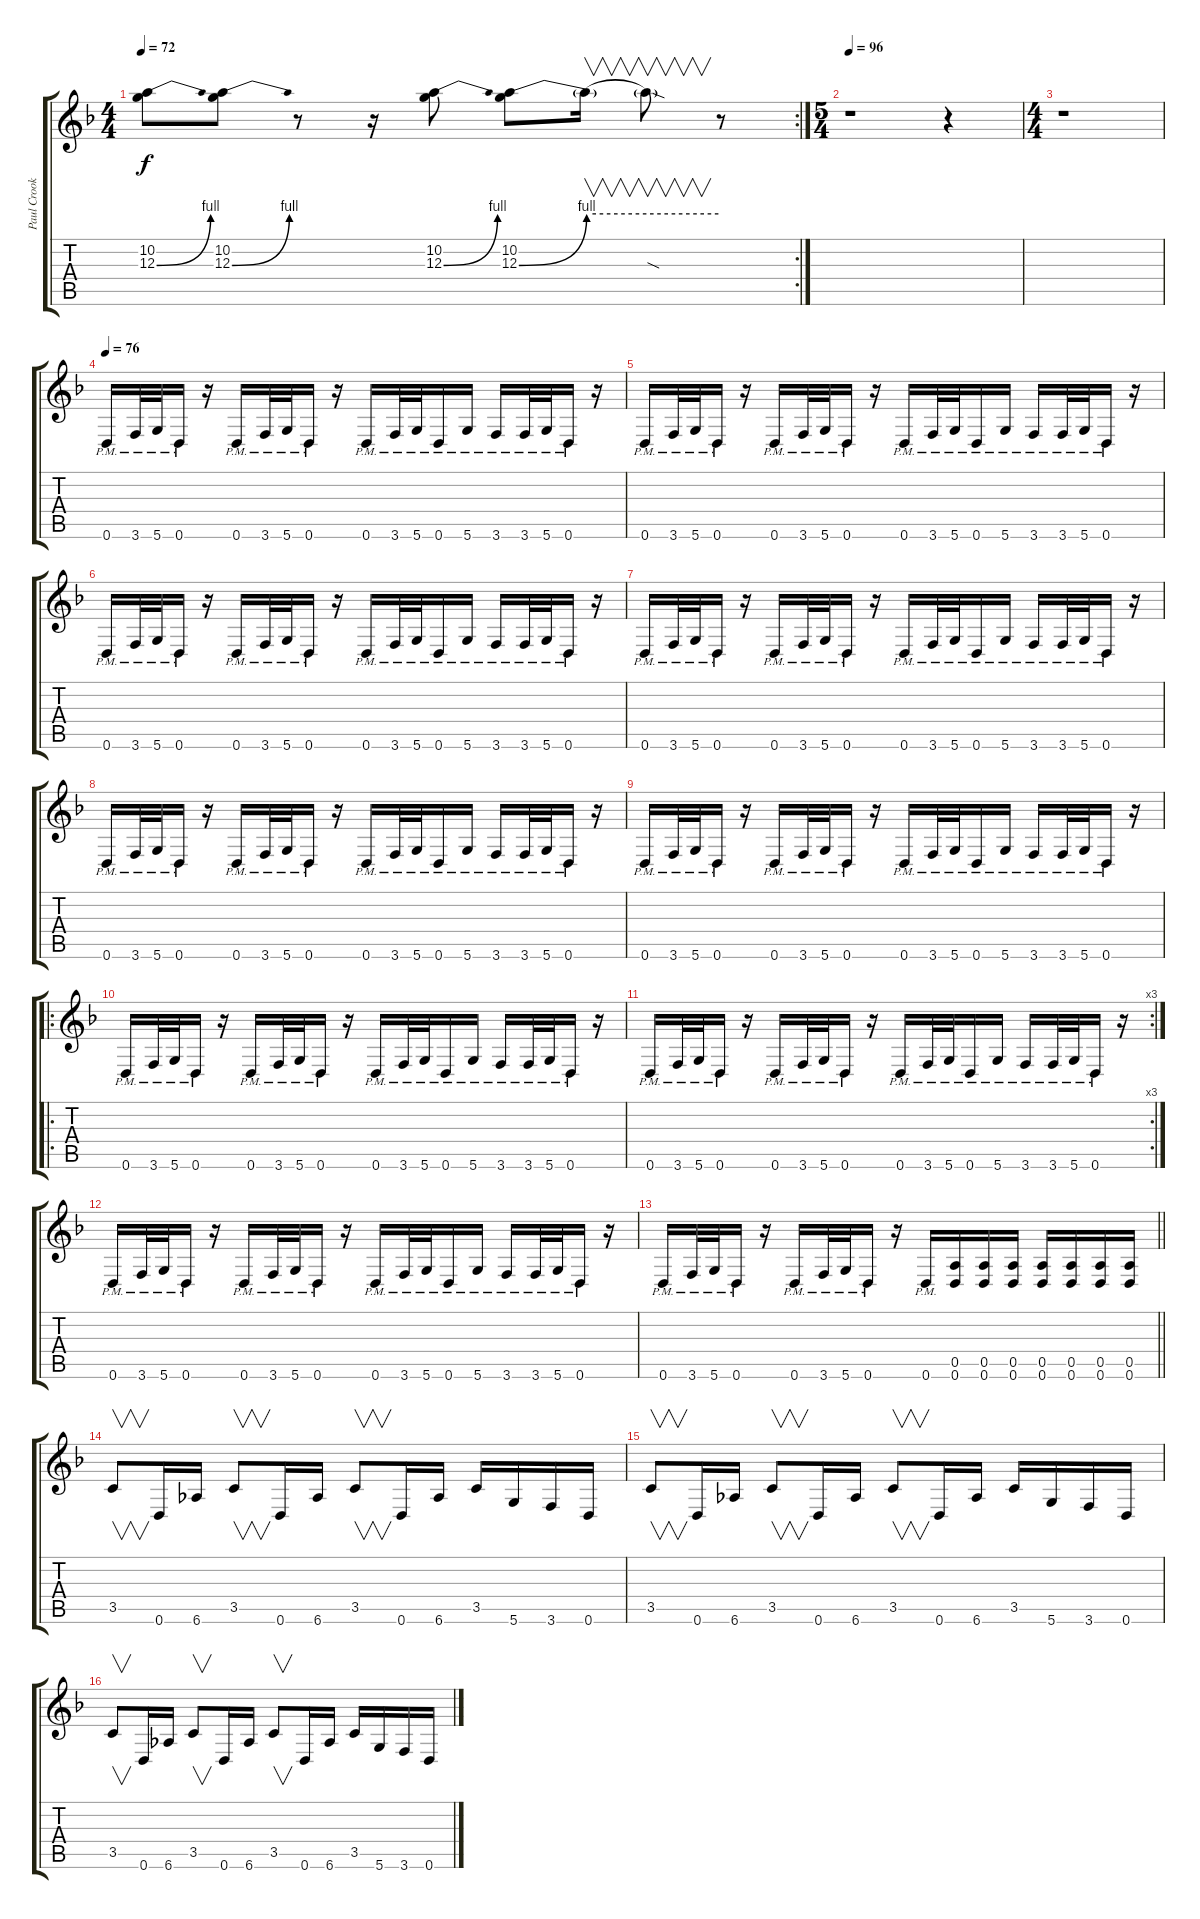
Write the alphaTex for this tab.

\track ("Paul Crook" "Paul Crook") {instrument distortionguitar}
\staff {score tabs}
\tuning (E4 B3 G3 D3 A2 D2) {hide}
\rc 2
\ts (4 4)
\tempo 72
\clef g2
\ks f
(10.2 12.3{be (bend 0 0 60 4)}).8{dy f} (10.2 12.3{be (bend 0 0 60 4)}).8 r.8 r.16 (10.2 12.3{be (bend 0 0 60 4)}).8 (10.2 12.3{be (bend 0 0 60 4)}).8 12.3{be (hold 0 4 60 4) t}.16{v} 12.3{sod t}.8{v} r.8 |
\ts (5 4)
\tempo 96
r.1 r.4 |
\ts (4 4)
r.1 |
\tempo 76
0.6{pm}.16 3.6{pm}.32 5.6{pm}.32 0.6{pm}.16 r.16 0.6{pm}.16 3.6{pm}.32 5.6{pm}.32 0.6{pm}.16 r.16 0.6{pm}.16 3.6{pm}.32 5.6{pm}.32 0.6{pm}.16 5.6{pm}.16 3.6{pm}.16 3.6{pm}.32 5.6{pm}.32 0.6{pm}.16 r.16 |
0.6{pm}.16 3.6{pm}.32 5.6{pm}.32 0.6{pm}.16 r.16 0.6{pm}.16 3.6{pm}.32 5.6{pm}.32 0.6{pm}.16 r.16 0.6{pm}.16 3.6{pm}.32 5.6{pm}.32 0.6{pm}.16 5.6{pm}.16 3.6{pm}.16 3.6{pm}.32 5.6{pm}.32 0.6{pm}.16 r.16 |
0.6{pm}.16 3.6{pm}.32 5.6{pm}.32 0.6{pm}.16 r.16 0.6{pm}.16 3.6{pm}.32 5.6{pm}.32 0.6{pm}.16 r.16 0.6{pm}.16 3.6{pm}.32 5.6{pm}.32 0.6{pm}.16 5.6{pm}.16 3.6{pm}.16 3.6{pm}.32 5.6{pm}.32 0.6{pm}.16 r.16 |
0.6{pm}.16 3.6{pm}.32 5.6{pm}.32 0.6{pm}.16 r.16 0.6{pm}.16 3.6{pm}.32 5.6{pm}.32 0.6{pm}.16 r.16 0.6{pm}.16 3.6{pm}.32 5.6{pm}.32 0.6{pm}.16 5.6{pm}.16 3.6{pm}.16 3.6{pm}.32 5.6{pm}.32 0.6{pm}.16 r.16 |
0.6{pm}.16 3.6{pm}.32 5.6{pm}.32 0.6{pm}.16 r.16 0.6{pm}.16 3.6{pm}.32 5.6{pm}.32 0.6{pm}.16 r.16 0.6{pm}.16 3.6{pm}.32 5.6{pm}.32 0.6{pm}.16 5.6{pm}.16 3.6{pm}.16 3.6{pm}.32 5.6{pm}.32 0.6{pm}.16 r.16 |
0.6{pm}.16 3.6{pm}.32 5.6{pm}.32 0.6{pm}.16 r.16 0.6{pm}.16 3.6{pm}.32 5.6{pm}.32 0.6{pm}.16 r.16 0.6{pm}.16 3.6{pm}.32 5.6{pm}.32 0.6{pm}.16 5.6{pm}.16 3.6{pm}.16 3.6{pm}.32 5.6{pm}.32 0.6{pm}.16 r.16 |
\ro
0.6{pm}.16 3.6{pm}.32 5.6{pm}.32 0.6{pm}.16 r.16 0.6{pm}.16 3.6{pm}.32 5.6{pm}.32 0.6{pm}.16 r.16 0.6{pm}.16 3.6{pm}.32 5.6{pm}.32 0.6{pm}.16 5.6{pm}.16 3.6{pm}.16 3.6{pm}.32 5.6{pm}.32 0.6{pm}.16 r.16 |
\rc 3
0.6{pm}.16 3.6{pm}.32 5.6{pm}.32 0.6{pm}.16 r.16 0.6{pm}.16 3.6{pm}.32 5.6{pm}.32 0.6{pm}.16 r.16 0.6{pm}.16 3.6{pm}.32 5.6{pm}.32 0.6{pm}.16 5.6{pm}.16 3.6{pm}.16 3.6{pm}.32 5.6{pm}.32 0.6{pm}.16 r.16 |
0.6{pm}.16 3.6{pm}.32 5.6{pm}.32 0.6{pm}.16 r.16 0.6{pm}.16 3.6{pm}.32 5.6{pm}.32 0.6{pm}.16 r.16 0.6{pm}.16 3.6{pm}.32 5.6{pm}.32 0.6{pm}.16 5.6{pm}.16 3.6{pm}.16 3.6{pm}.32 5.6{pm}.32 0.6{pm}.16 r.16 |
\barLineRight lightlight
0.6{pm}.16 3.6{pm}.32 5.6{pm}.32 0.6{pm}.16 r.16 0.6{pm}.16 3.6{pm}.32 5.6{pm}.32 0.6{pm}.16 r.16 0.6{pm}.16 (0.5 0.6).16 (0.5 0.6).16 (0.5 0.6).16 (0.5 0.6).16 (0.5 0.6).16 (0.5 0.6).16 (0.5 0.6).16 |
3.5.8{v} 0.6.16 6.6.16 3.5.8{v} 0.6.16 6.6.16 3.5.8{v} 0.6.16 6.6.16 3.5.16 5.6.16 3.6.16 0.6.16 |
3.5.8{v} 0.6.16 6.6.16 3.5.8{v} 0.6.16 6.6.16 3.5.8{v} 0.6.16 6.6.16 3.5.16 5.6.16 3.6.16 0.6.16 |
3.5.8{v} 0.6.16 6.6.16 3.5.8{v} 0.6.16 6.6.16 3.5.8{v} 0.6.16 6.6.16 3.5.16 5.6.16 3.6.16 0.6.16
